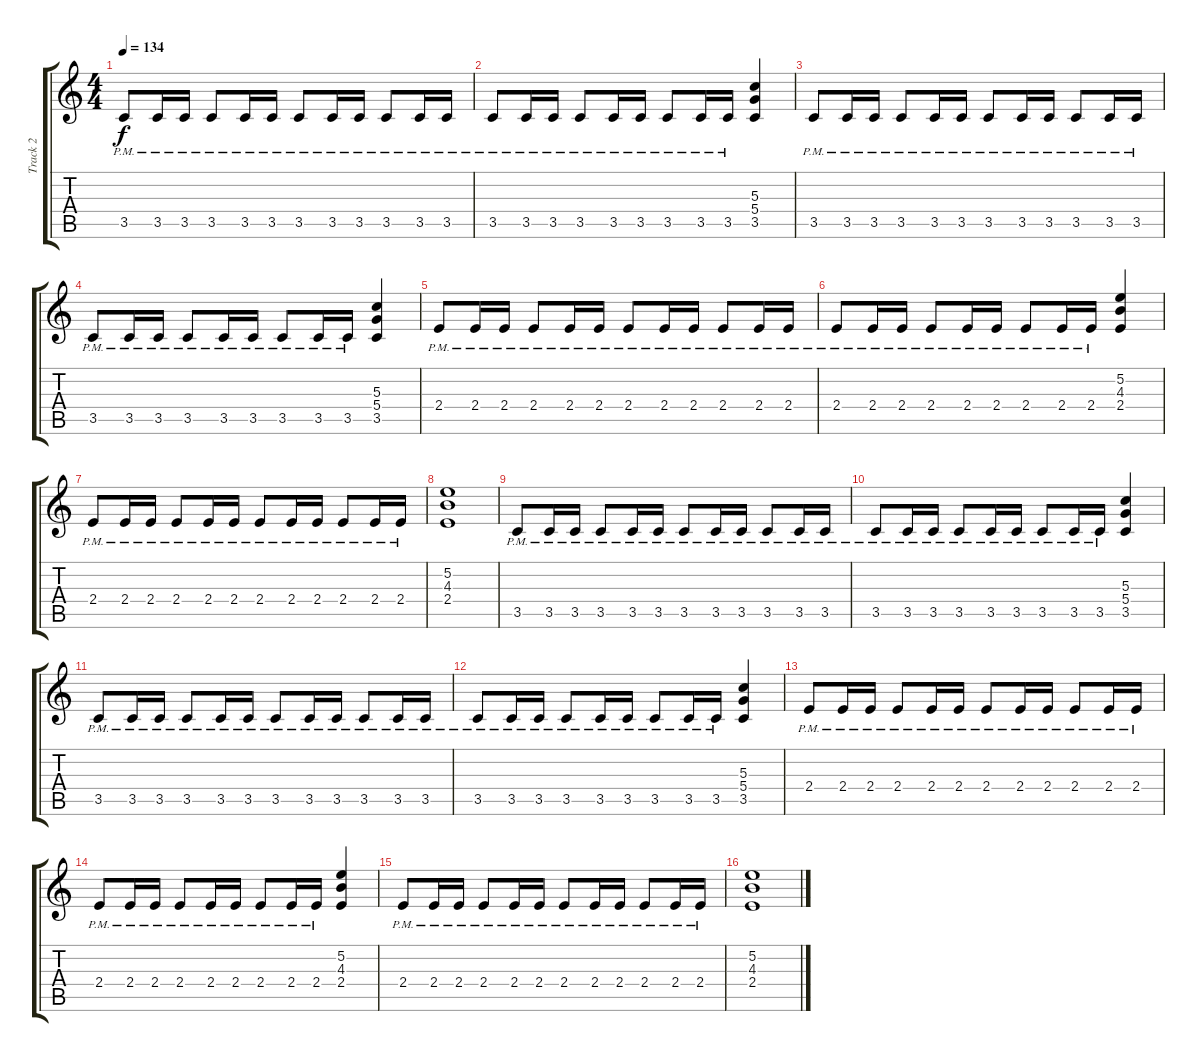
\track ("Track 2" "Track 2") {instrument overdrivenguitar}
\staff {score tabs}
\tuning (E4 B3 G3 D3 A2 E2) {hide}
\ts (4 4)
\tempo 134
\clef g2
\ks c
3.5{pm}.8{dy f} 3.5{pm}.16 3.5{pm}.16 3.5{pm}.8 3.5{pm}.16 3.5{pm}.16 3.5{pm}.8 3.5{pm}.16 3.5{pm}.16 3.5{pm}.8 3.5{pm}.16 3.5{pm}.16 |
3.5{pm}.8 3.5{pm}.16 3.5{pm}.16 3.5{pm}.8 3.5{pm}.16 3.5{pm}.16 3.5{pm}.8 3.5{pm}.16 3.5{pm}.16 (5.3 5.4 3.5).4 |
3.5{pm}.8 3.5{pm}.16 3.5{pm}.16 3.5{pm}.8 3.5{pm}.16 3.5{pm}.16 3.5{pm}.8 3.5{pm}.16 3.5{pm}.16 3.5{pm}.8 3.5{pm}.16 3.5{pm}.16 |
3.5{pm}.8 3.5{pm}.16 3.5{pm}.16 3.5{pm}.8 3.5{pm}.16 3.5{pm}.16 3.5{pm}.8 3.5{pm}.16 3.5{pm}.16 (5.3 5.4 3.5).4 |
2.4{pm}.8 2.4{pm}.16 2.4{pm}.16 2.4{pm}.8 2.4{pm}.16 2.4{pm}.16 2.4{pm}.8 2.4{pm}.16 2.4{pm}.16 2.4{pm}.8 2.4{pm}.16 2.4{pm}.16 |
2.4{pm}.8 2.4{pm}.16 2.4{pm}.16 2.4{pm}.8 2.4{pm}.16 2.4{pm}.16 2.4{pm}.8 2.4{pm}.16 2.4{pm}.16 (5.2 4.3 2.4).4 |
2.4{pm}.8 2.4{pm}.16 2.4{pm}.16 2.4{pm}.8 2.4{pm}.16 2.4{pm}.16 2.4{pm}.8 2.4{pm}.16 2.4{pm}.16 2.4{pm}.8 2.4{pm}.16 2.4{pm}.16 |
(5.2 4.3 2.4).1 |
3.5{pm}.8 3.5{pm}.16 3.5{pm}.16 3.5{pm}.8 3.5{pm}.16 3.5{pm}.16 3.5{pm}.8 3.5{pm}.16 3.5{pm}.16 3.5{pm}.8 3.5{pm}.16 3.5{pm}.16 |
3.5{pm}.8 3.5{pm}.16 3.5{pm}.16 3.5{pm}.8 3.5{pm}.16 3.5{pm}.16 3.5{pm}.8 3.5{pm}.16 3.5{pm}.16 (5.3 5.4 3.5).4 |
3.5{pm}.8 3.5{pm}.16 3.5{pm}.16 3.5{pm}.8 3.5{pm}.16 3.5{pm}.16 3.5{pm}.8 3.5{pm}.16 3.5{pm}.16 3.5{pm}.8 3.5{pm}.16 3.5{pm}.16 |
3.5{pm}.8 3.5{pm}.16 3.5{pm}.16 3.5{pm}.8 3.5{pm}.16 3.5{pm}.16 3.5{pm}.8 3.5{pm}.16 3.5{pm}.16 (5.3 5.4 3.5).4 |
2.4{pm}.8 2.4{pm}.16 2.4{pm}.16 2.4{pm}.8 2.4{pm}.16 2.4{pm}.16 2.4{pm}.8 2.4{pm}.16 2.4{pm}.16 2.4{pm}.8 2.4{pm}.16 2.4{pm}.16 |
2.4{pm}.8 2.4{pm}.16 2.4{pm}.16 2.4{pm}.8 2.4{pm}.16 2.4{pm}.16 2.4{pm}.8 2.4{pm}.16 2.4{pm}.16 (5.2 4.3 2.4).4 |
2.4{pm}.8 2.4{pm}.16 2.4{pm}.16 2.4{pm}.8 2.4{pm}.16 2.4{pm}.16 2.4{pm}.8 2.4{pm}.16 2.4{pm}.16 2.4{pm}.8 2.4{pm}.16 2.4{pm}.16 |
(5.2 4.3 2.4).1
